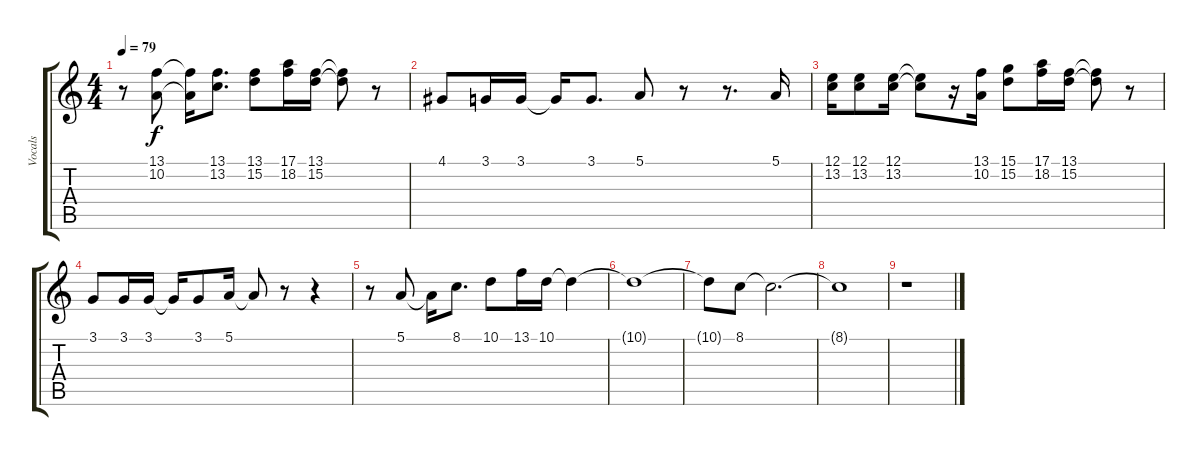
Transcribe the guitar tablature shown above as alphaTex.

\track ("Vocals" "Vocals") {instrument cello}
\staff {score tabs}
\tuning (E4 B3 G3 D3 A2 E2) {hide}
\ts (4 4)
\tempo 79
\clef g2
\ks c
r.8{dy f} (13.1 10.2).8 (13.1{t} 10.2{t}).16 (13.1 13.2).8{d} (13.1 15.2).8 (17.1 18.2).16 (13.1 15.2).16 (13.1{t} 15.2{t}).8 r.8 |
4.1.8 3.1.16 3.1.16 3.1{t}.16 3.1.8{d} 5.1.8 r.8 r.8{d} 5.1.16 |
(12.1 13.2).16 (12.1 13.2).8 (12.1 13.2).16 (12.1{t} 13.2{t}).8 r.16 (13.1 10.2).16 (15.1 15.2).8 (17.1 18.2).16 (13.1 15.2).16 (13.1{t} 15.2{t}).8 r.8 |
3.1.8 3.1.16 3.1.16 3.1{t}.16 3.1.8 5.1.16 5.1{t}.8 r.8 r.4 |
r.8 5.1.8 5.1{t}.16 8.1.8{d} 10.1.8 13.1.16 10.1.16 10.1{t}.4 |
10.1{t}.1 |
10.1{t}.8 8.1.8 8.1{t}.2{d} |
8.1{t}.1 |
r.1
